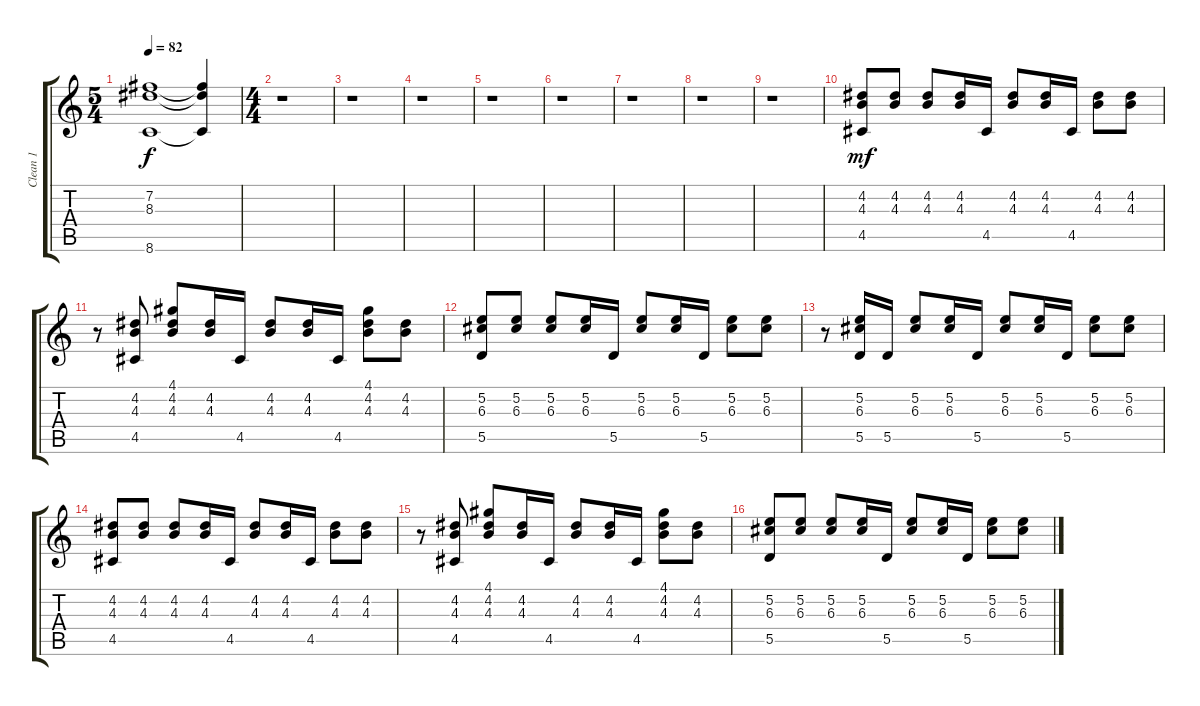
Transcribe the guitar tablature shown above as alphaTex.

\track ("Clean 1" "Clean 1") {instrument electricguitarclean}
\staff {score tabs}
\tuning (E4 B3 G3 D3 A2 E2) {hide}
\ts (5 4)
\tempo 82
\clef g2
\ks c
(7.2{t} 8.3{t} 8.6{t}).1{dy f} (7.2{t} 8.3{t} 8.6{t}).4 |
\ts (4 4)
r.1 |
r.1 |
r.1 |
r.1 |
r.1 |
r.1 |
r.1 |
r.1 |
(4.2 4.3 4.5).8{dy mf} (4.2 4.3).8 (4.2 4.3).8 (4.2 4.3).16 4.5.16 (4.2 4.3).8 (4.2 4.3).16 4.5.16 (4.2 4.3).8 (4.2 4.3).8 |
r.8 (4.2 4.3 4.5).8 (4.1 4.2 4.3).8 (4.2 4.3).16 4.5.16 (4.2 4.3).8 (4.2 4.3).16 4.5.16 (4.1 4.2 4.3).8 (4.2 4.3).8 |
(5.2 6.3 5.5).8 (5.2 6.3).8 (5.2 6.3).8 (5.2 6.3).16 5.5.16 (5.2 6.3).8 (5.2 6.3).16 5.5.16 (5.2 6.3).8 (5.2 6.3).8 |
r.8 (5.2 6.3 5.5).16 5.5.16 (5.2 6.3).8 (5.2 6.3).16 5.5.16 (5.2 6.3).8 (5.2 6.3).16 5.5.16 (5.2 6.3).8 (5.2 6.3).8 |
(4.2 4.3 4.5).8 (4.2 4.3).8 (4.2 4.3).8 (4.2 4.3).16 4.5.16 (4.2 4.3).8 (4.2 4.3).16 4.5.16 (4.2 4.3).8 (4.2 4.3).8 |
r.8 (4.2 4.3 4.5).8 (4.1 4.2 4.3).8 (4.2 4.3).16 4.5.16 (4.2 4.3).8 (4.2 4.3).16 4.5.16 (4.1 4.2 4.3).8 (4.2 4.3).8 |
(5.2 6.3 5.5).8 (5.2 6.3).8 (5.2 6.3).8 (5.2 6.3).16 5.5.16 (5.2 6.3).8 (5.2 6.3).16 5.5.16 (5.2 6.3).8 (5.2 6.3).8
